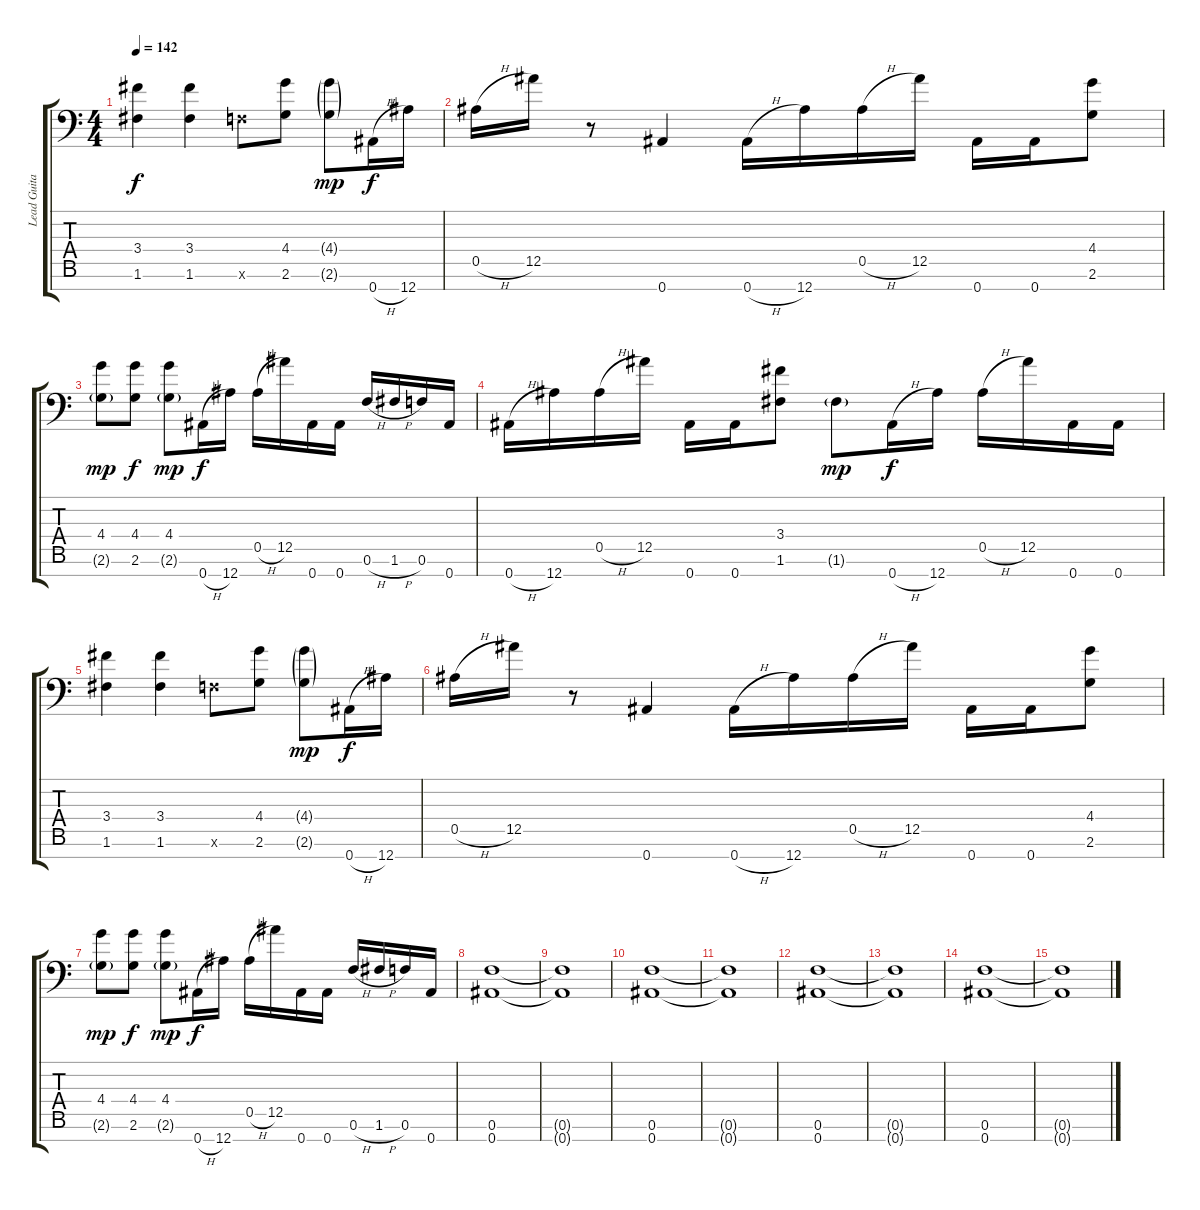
\track ("Lead Guitar Additional" "Lead Guita") {instrument distortionguitar}
\staff {score tabs}
\tuning (Eb4 Bb3 Gb3 Eb3 Bb2 F2 Bb1) {hide}
\ts (4 4)
\tempo 142
\clef f4
\ks c
(3.4 1.6).4{dy f} (3.4 1.6).4 0.6{x}.8 (4.4 2.6).8 (4.4{g} 2.6{g}).8{dy mp} 0.7{h}.16{dy f} 12.7.16 |
0.5{h}.16 12.5.16 r.8 0.7.4 0.7{h}.16 12.7.16 0.5{h}.16 12.5.16 0.7.16 0.7.16 (4.4 2.6).8 |
(4.4 2.6{g}).8{dy mp} (4.4 2.6).8{dy f} (4.4 2.6{g}).8{dy mp} 0.7{h}.16{dy f} 12.7.16 0.5{h}.16 12.5.16 0.7.16 0.7.16 0.6{h}.16 1.6{h}.16 0.6.16 0.7.16 |
0.7{h}.16 12.7.16 0.5{h}.16 12.5.16 0.7.16 0.7.16 (3.4 1.6).8 1.6{g}.8{dy mp} 0.7{h}.16{dy f} 12.7.16 0.5{h}.16 12.5.16 0.7.16 0.7.16 |
(3.4 1.6).4 (3.4 1.6).4 0.6{x}.8 (4.4 2.6).8 (4.4{g} 2.6{g}).8{dy mp} 0.7{h}.16{dy f} 12.7.16 |
0.5{h}.16 12.5.16 r.8 0.7.4 0.7{h}.16 12.7.16 0.5{h}.16 12.5.16 0.7.16 0.7.16 (4.4 2.6).8 |
(4.4 2.6{g}).8{dy mp} (4.4 2.6).8{dy f} (4.4 2.6{g}).8{dy mp} 0.7{h}.16{dy f} 12.7.16 0.5{h}.16 12.5.16 0.7.16 0.7.16 0.6{h}.16 1.6{h}.16 0.6.16 0.7.16 |
(0.6 0.7).1 |
(0.6{t} 0.7{t}).1 |
(0.6 0.7).1 |
(0.6{t} 0.7{t}).1 |
(0.6 0.7).1 |
(0.6{t} 0.7{t}).1 |
(0.6 0.7).1 |
(0.6{t} 0.7{t}).1
